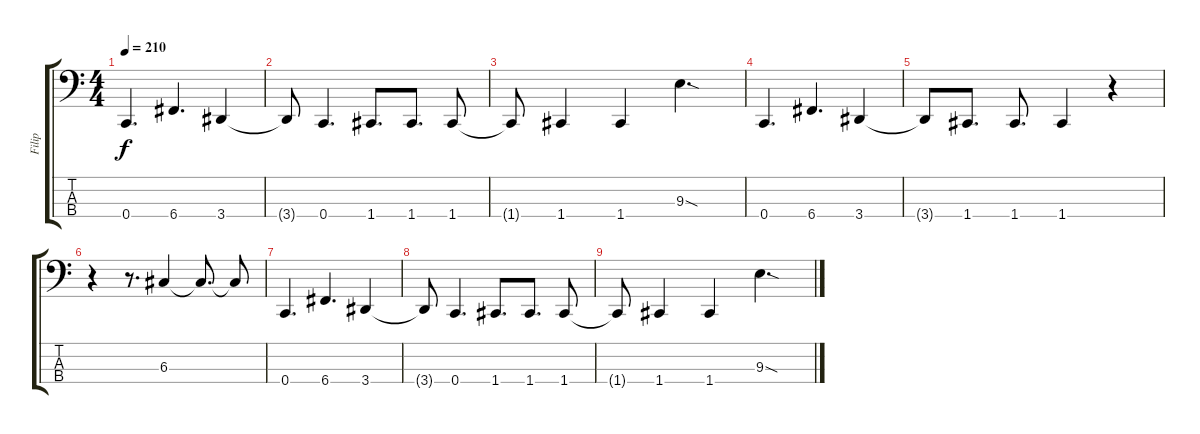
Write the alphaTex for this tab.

\track ("Filip" "Filip") {instrument electricbasspick}
\staff {score tabs}
\tuning (F2 C2 G1 C1) {hide}
\ts (4 4)
\tempo 210
\clef f4
\ks c
0.4.4{d dy f} 6.4.4{d} 3.4.4 |
3.4{t}.8 0.4.4{d} 1.4.8{d} 1.4.8{d} 1.4.8 |
1.4{t}.8 1.4.4 1.4.4 9.3{sod}.4{d} |
0.4.4{d} 6.4.4{d} 3.4.4 |
3.4{t}.8 1.4.8{d} 1.4.8{d} 1.4.4 r.4 |
r.4 r.8{d} 6.3.4 6.3{t}.8{d} 6.3{t}.8 |
0.4.4{d} 6.4.4{d} 3.4.4 |
3.4{t}.8 0.4.4{d} 1.4.8{d} 1.4.8{d} 1.4.8 |
1.4{t}.8 1.4.4 1.4.4 9.3{sod}.4{d}
